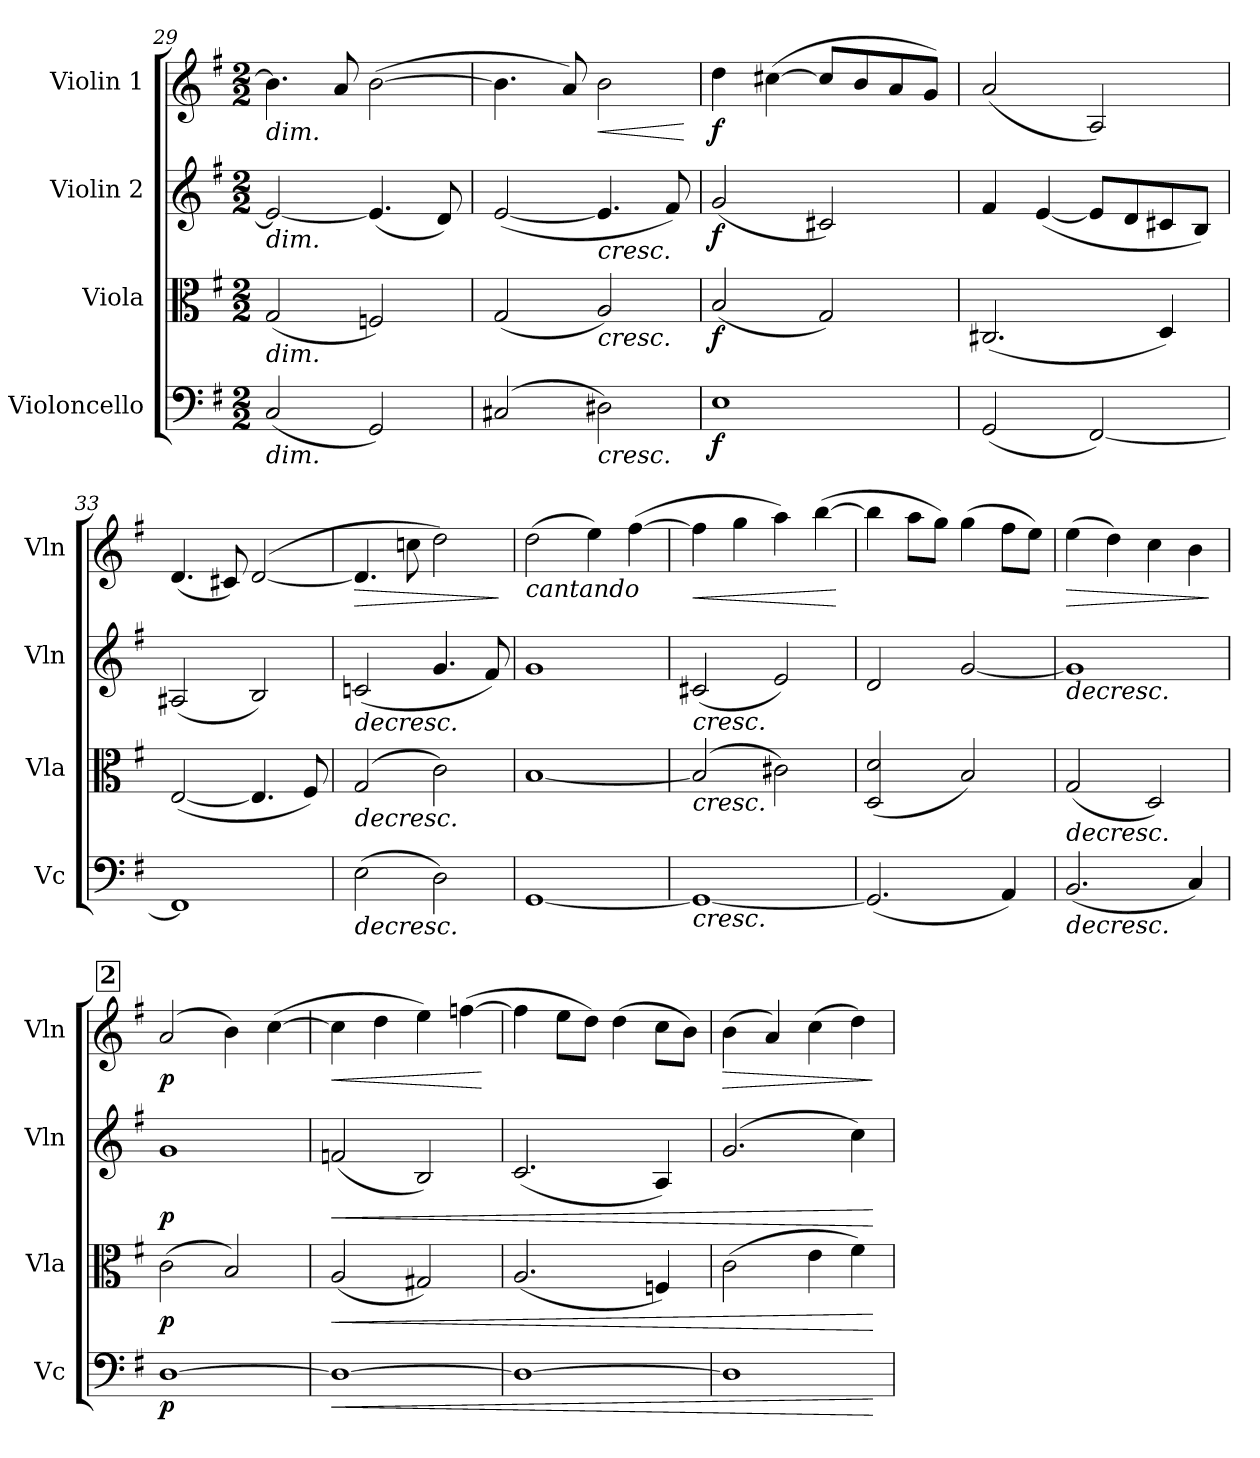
**kern	**dynam	**kern	**dynam	**kern	**dynam	**kern	**dynam
*part4	*part4	*part3	*part3	*part2	*part2	*part1	*part1
*staff4	*staff4	*staff3	*staff3	*staff2	*staff2	*staff1	*staff1
*I"Violoncello	*	*I"Viola	*	*I"Violin 2	*	*I"Violin 1	*
*I'Vc	*	*I'Vla	*	*I'Vln	*	*I'Vln	*
*clefF4	*	*clefC3	*	*clefG2	*	*clefG2	*
*k[f#]	*	*k[f#]	*	*k[f#]	*	*k[f#]	*
*M2/2	*	*M2/2	*	*M2/2	*	*M2/2	*
=29	=29	=29	=29	=29	=29	=29	=29
!	!	!	!	!	!	!LO:TX:b:i:t=dim.	!
!	!	!	!	!LO:TX:b:i:t=dim.	!	!	!
!	!	!LO:TX:b:i:t=dim.	!	!	!	!	!
!LO:TX:b:i:t=dim.	!	!	!	!	!	!	!
(2C/	.	(2G/	.	2e/_	.	4.b\]	.
.	.	.	.	.	.	8a/	.
2GG/)	.	2Fn/)	.	(4.e/]	.	([2b\	.
.	.	.	.	8d/)	.	.	.
=30	=30	=30	=30	=30	=30	=30	=30
(2C#X/	.	(2G/	.	([2e/	.	4.b\]	.
.	.	.	.	.	.	8a/)	.
!	!LO:HP:b	!	!LO:HP:b	!	!LO:HP:b	!	!LO:HP:b
2D#X\)	<	2A/)	<	4.e/]	<	2b\	<
.	.	.	.	8f#/)	.	.	.
.	.	.	.	.	.	.	[
=31	=31	=31	=31	=31	=31	=31	=31
!	!LO:DY:b	!	!LO:DY:b	!	!LO:DY:b	!	!LO:DY:b
1E	f	(2B/	f	(2g/	f	4dd\	f
.	.	.	.	.	.	([4cc#X\	.
.	.	2G/)	.	2c#X/)	.	8cc#/L]	.
.	.	.	.	.	.	8b/	.
.	.	.	.	.	.	8a/	.
.	.	.	.	.	.	8g/J)	.
!!LO:LB:g=z
=32	=32	=32	=32	=32	=32	=32	=32
(2GG/	.	(2.C#X/	.	4f#/	.	(2a/	.
.	.	.	.	([4e/	.	.	.
[2FF#/)	.	.	.	8e/L]	.	2A/)	.
.	.	.	.	8d/	.	.	.
.	.	4D/)	.	8c#X/	.	.	.
.	.	.	.	8B/J)	.	.	.
=33	=33	=33	=33	=33	=33	=33	=33
1FF#]	.	([2E/	.	(2A#X/	.	(4.d/	.
.	.	.	.	.	.	8c#X/)	.
.	.	4.E/]	.	2B/)	.	(>[2d/	.
.	.	8F#/)	.	.	.	.	.
=34	=34	=34	=34	=34	=34	=34	=34
!	!LO:HP:b	!	!LO:HP:b	!	!LO:HP:b	!	!LO:HP:b
(2E\	>	(2G/	>	(2cni/	>	4.d/]	>
.	.	.	.	.	.	8ccni\	.
2D\)	.	2c\)	.	4.g/	.	2dd\)	.
.	.	.	.	8f#/)	.	.	.
.	[	.	[	.	[	.	]
=35	=35	=35	=35	=35	=35	=35	=35
!	!	!	!	!	!	!LO:TX:b:i:t=cantando	!
!	!LO:DY:b	!	!	!	!	!	!
!	!LO:DY:n=1:b	!	!LO:DY:b	!	!	!	!
!	!	!	!LO:DY:n=1:b	!	!LO:DY:b	!	!
!	!	!	!	!	!LO:DY:n=1:b	!	!LO:DY:b
!	!	!	!	!	!	!	!LO:DY:n=1:b
[1GG	other-dynamics f	[1B	other-dynamics f	1g	other-dynamics f	(2dd\	other-dynamics f
.	.	.	.	.	.	4ee\)	.
.	.	.	.	.	.	([4ff#\	.
=36	=36	=36	=36	=36	=36	=36	=36
!	!LO:HP:b	!	!LO:HP:b	!	!LO:HP:b	!	!LO:HP:b
1GG_	<	(2B/]	<	(2c#X/	<	4ff#\]	<
.	.	.	.	.	.	4gg\	.
.	.	2c#X\)	.	2e/)	.	4aa\)	.
.	.	.	.	.	.	(>[4bb\	.
.	]	.	]	.	]	.	[
=37	=37	=37	=37	=37	=37	=37	=37
(2.GG/]	.	(2D/ 2d/	.	2d/	.	4bb\]	.
.	.	.	.	.	.	8aa\L	.
.	.	.	.	.	.	8gg\J)	.
.	.	2B/)	.	[2g/	.	(4gg\	.
4AA/)	.	.	.	.	.	8ff#\L	.
.	.	.	.	.	.	8ee\J)	.
=38	=38	=38	=38	=38	=38	=38	=38
!	!LO:HP:b	!	!LO:HP:b	!	!LO:HP:b	!	!LO:HP:b
(2.BB/	>	(2G/	>	1g]	>	(4ee\	>
.	.	.	.	.	.	4dd\)	.
.	.	2D/)	.	.	.	4cc\	.
4C/)	.	.	.	.	.	4b\	.
.	[	.	[	.	[	.	]
!!LO:REH:place=s1:a:B:cj:fs=14:t=2
=39	=39	=39	=39	=39	=39	=39	=39
!	!LO:DY:b	!	!LO:DY:b	!	!LO:DY:b	!	!LO:DY:b
[1D	p	(2c\	p	1g	p	(2a/	p
.	.	2B/)	.	.	.	4b\)	.
.	.	.	.	.	.	([4cc\	.
=40	=40	=40	=40	=40	=40	=40	=40
!	!LO:HP:b	!	!LO:HP:b	!	!LO:HP:b	!	!LO:HP:b
1D_	<	(2A/	<	(2fn/	<	4cc\]	<
.	.	.	.	.	.	4dd\	.
.	.	2G#X/)	.	2B/)	.	4ee\)	.
.	.	.	.	.	.	([4ffn\	.
.	]	.	]	.	]	.	[
!!LO:LB:g=z
=41	=41	=41	=41	=41	=41	=41	=41
1D_	.	(2.A/	.	(2.c/	.	4ff\]	.
.	.	.	.	.	.	8ee\L	.
.	.	.	.	.	.	8dd\J)	.
.	.	.	.	.	.	(4dd\	.
.	.	4Fn/)	.	4A/)	.	8cc\L	.
.	.	.	.	.	.	8b\J)	.
!!LO:LB:g=z
=42	=42	=42	=42	=42	=42	=42	=42
!	!	!	!	!	!	!	!LO:HP:b
1D]	.	(2c\	.	(2.g/	.	(4b\	>
.	.	.	.	.	.	4a/)	.
.	.	4e\	.	.	.	(4cc\	.
.	.	4f#i\)	.	4cc\)	.	4dd\)	.
.	[	.	[	.	[	.	]
=	=	=	=	=	=	=	=
*-	*-	*-	*-	*-	*-	*-	*-
